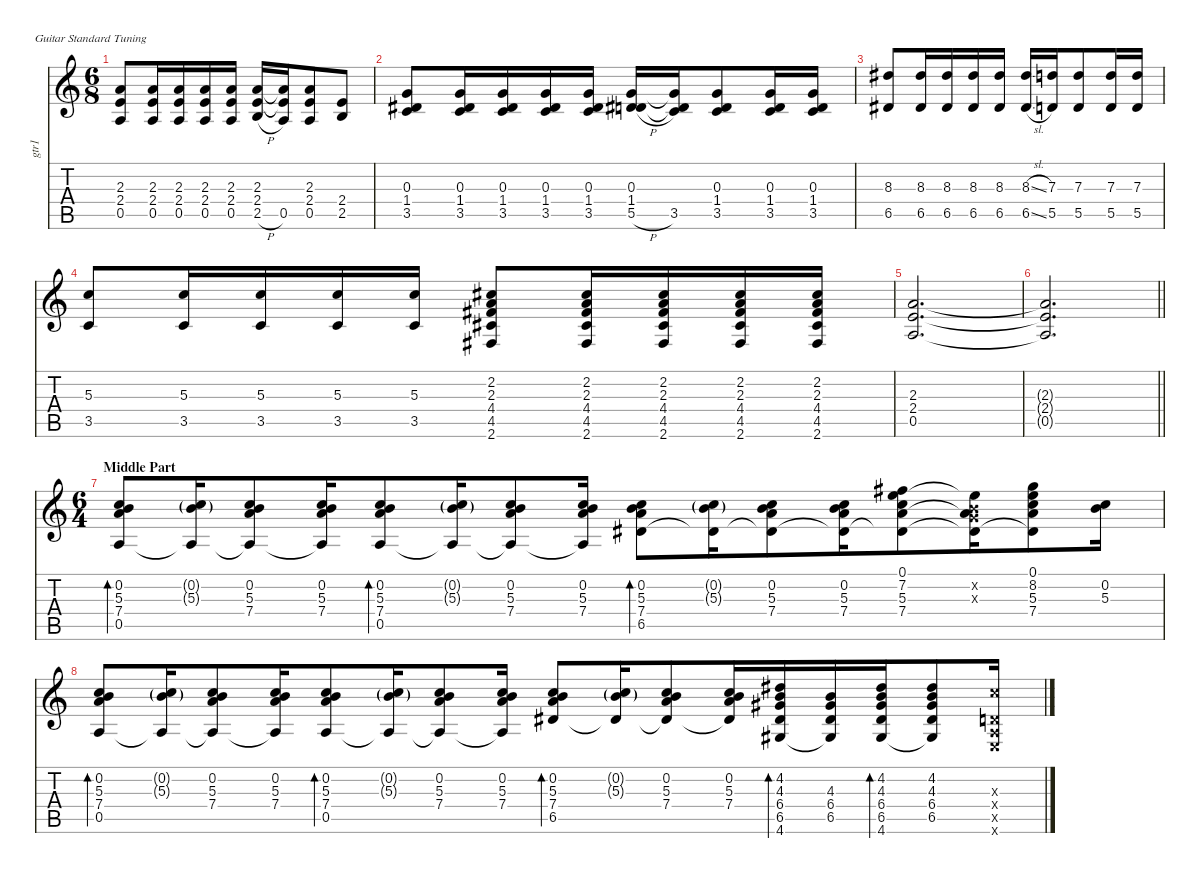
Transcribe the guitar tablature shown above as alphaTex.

\defaultSystemsLayout 4
\hideDynamics
\bracketExtendMode nobrackets
\otherSystemsTrackNameOrientation horizontal
\track ("Guitar 1-hid" "gtr1") {defaultSystemsLayout 4 mute instrument acousticguitarsteel}
\staff {score tabs}
\tuning (E4 B3 G3 D3 A2 E2)
\ts (6 8)
\tempo (91.5 hide)
\clef g2
\ks aminor
(2.4 0.5 2.3).8{dy f} (2.4 0.5 2.3).16 (2.4 0.5 2.3).16 (2.4 0.5 2.3).16 (2.4 0.5 2.3).16 (2.4 2.5{h} 2.3).16 (2.4{t} 0.5 2.3{t}).16 (2.4 2.3 0.5).8 (2.5 2.4).8 |
(3.5 1.4{acc #} 0.3).8{dy ff} (3.5 1.4{acc #} 0.3).16 (3.5 1.4{acc #} 0.3).16 (3.5 1.4{acc #} 0.3).16 (3.5 1.4{acc #} 0.3).16 (5.5{h} 1.4{acc #} 0.3).16 (3.5 1.4{t acc #} 0.3{t}).16 (3.5 1.4{acc #} 0.3).8 (3.5 1.4{acc #} 0.3).16 (3.5 1.4{acc #} 0.3).16 |
\tempo (93 hide)
(8.3{acc #} 6.5{acc #}).8 (8.3{acc #} 6.5{acc #}).16 (8.3{acc #} 6.5{acc #}).16 (8.3{acc #} 6.5{acc #}).16 (8.3{acc #} 6.5{acc #}).16 (8.3{sl acc #} 6.5{sl acc #}).16 (7.3 5.5).16 (7.3 5.5).8 (7.3 5.5).16 (7.3 5.5).16 |
\tempo (91.5 hide)
(5.3 3.5).8 (5.3 3.5).16 (5.3 3.5).16 (5.3 3.5).16 (5.3 3.5).16 (2.2{acc #} 2.3 4.4{acc #} 4.5{acc #} 2.6{acc #}).8{dy f} (2.2{acc #} 2.3 4.4{acc #} 4.5{acc #} 2.6{acc #}).16 (2.2{acc #} 2.3 4.4{acc #} 4.5{acc #} 2.6{acc #}).16 (2.2{acc #} 2.3 4.4{acc #} 4.5{acc #} 2.6{acc #}).16 (2.2{acc #} 2.3 4.4{acc #} 4.5{acc #} 2.6{acc #}).16 |
\tempo (93 hide)
(0.5 2.4 2.3).2{d dy ppp} |
\barLineRight lightlight
(2.3{t} 2.4{t} 0.5{t}).2{d} |
\ts (6 4)
\beaming (8 6 6)
\section ("" "Middle Part")
\tempo (93 hide)
(0.2 5.3 7.4 0.5).8{bd 60 dy f instrument acousticguitarsteel} (0.2{g} 5.3{g} 0.5{t}).16 (0.2 5.3 7.4 0.5{t}).8 (0.2 5.3 7.4 0.5{t}).16 (0.2 5.3 7.4 0.5).8{bd 60} (0.2{g} 5.3{g} 0.5{t}).16 (0.2 5.3 7.4 0.5{t}).8 (0.2 5.3 7.4 0.5{t}).16 (0.2 5.3 7.4 6.5{acc #}).8{bd 60} (0.2{g} 5.3{g} 6.5{t acc #}).16 (0.2 5.3 7.4 6.5{t acc #}).8 (0.2 5.3 7.4 6.5{t acc #}).16 (0.1 7.2{acc #} 5.3 7.4 6.5{t acc #}).8 (0.1{t} 0.2{x} 0.3{x} 7.4{t} 6.5{t acc #}).16 (0.1 8.2 5.3 7.4 6.5{t acc #}).8 (0.2 5.3).16{dy mf} |
\tempo (91.5 0.00625 hide)
(0.2 5.3 7.4 0.5).8{bd 60 dy f} (0.2{g} 5.3{g} 0.5{t}).16 (0.2 5.3 7.4 0.5{t}).8 (0.2 5.3 7.4 0.5{t}).16 (0.2 5.3 7.4 0.5).8{bd 60} (0.2{g} 5.3{g} 0.5{t}).16 (0.2 5.3 7.4 0.5{t}).8 (0.2 5.3 7.4 0.5{t}).16 (0.2 5.3 7.4 6.5{acc #}).8{bd 60} (0.2{g} 5.3{g} 6.5{t acc #}).16 (0.2 5.3 7.4 6.5{t acc #}).8 (0.2 5.3 7.4 6.5{t acc #}).16 (4.2{acc #} 4.3 6.4{acc #} 6.5{acc #} 4.6{acc #}).16{bd 60} (4.3 6.4{acc #} 6.5{acc #} 4.6{t acc #}).16 (4.2{acc #} 4.3 6.4{acc #} 6.5{acc #} 4.6{acc #}).16{bd 60} (4.2{acc #} 4.3 6.4{acc #} 6.5{acc #} 4.6{t acc #}).8 (5.3{x} 0.4{x} 0.5{x} 0.6{x}).16
